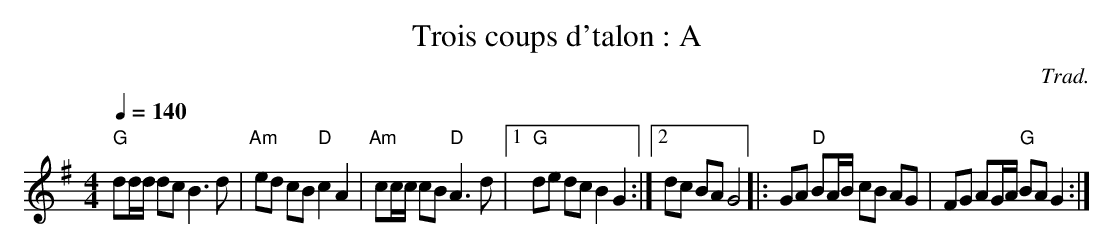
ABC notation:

X:1
T:Trois coups d'talon : A
E:12
C:Trad.
M:4/4
L:1/16
K:G
Q:1/4=140
"G"d2dd d2c2 B6d2 | "Am"e2d2 c2B2 "D"c4 A4 |\
"Am"c2cc c2B2 "D"A6d2 |1 "G"d2e2 d2c2 B4 G4 :|2\
d2c2 B2A2 G8 |: G2A2 "D"B2AB c2B2 A2G2 | F2G2 A2GA "G"B2A2 G4 :|
